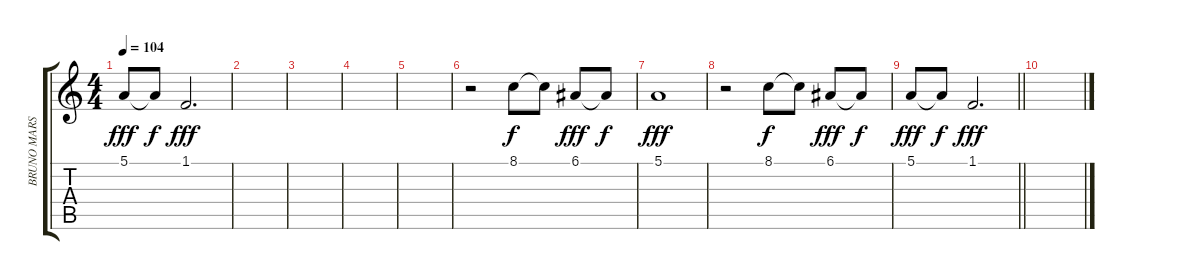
\track ("BRUNO MARS" "BRUNO MARS") {instrument synthvoice}
\staff {score tabs}
\tuning (E4 B3 G3 D3 A2 E2) {hide}
\ts (4 4)
\tempo 104
\clef g2
\ks c
5.1.8{dy fff} 5.1{t}.8{dy f} 1.1.2{d dy fff} |
|
|
|
|
r.2 8.1.8{dy f} 8.1{t}.8 6.1.8{dy fff} 6.1{t}.8{dy f} |
5.1.1{dy fff} |
r.2 8.1.8{dy f} 8.1{t}.8 6.1.8{dy fff} 6.1{t}.8{dy f} |
\barLineRight lightlight
5.1.8{dy fff} 5.1{t}.8{dy f} 1.1.2{d dy fff} |
\section ("" "")
